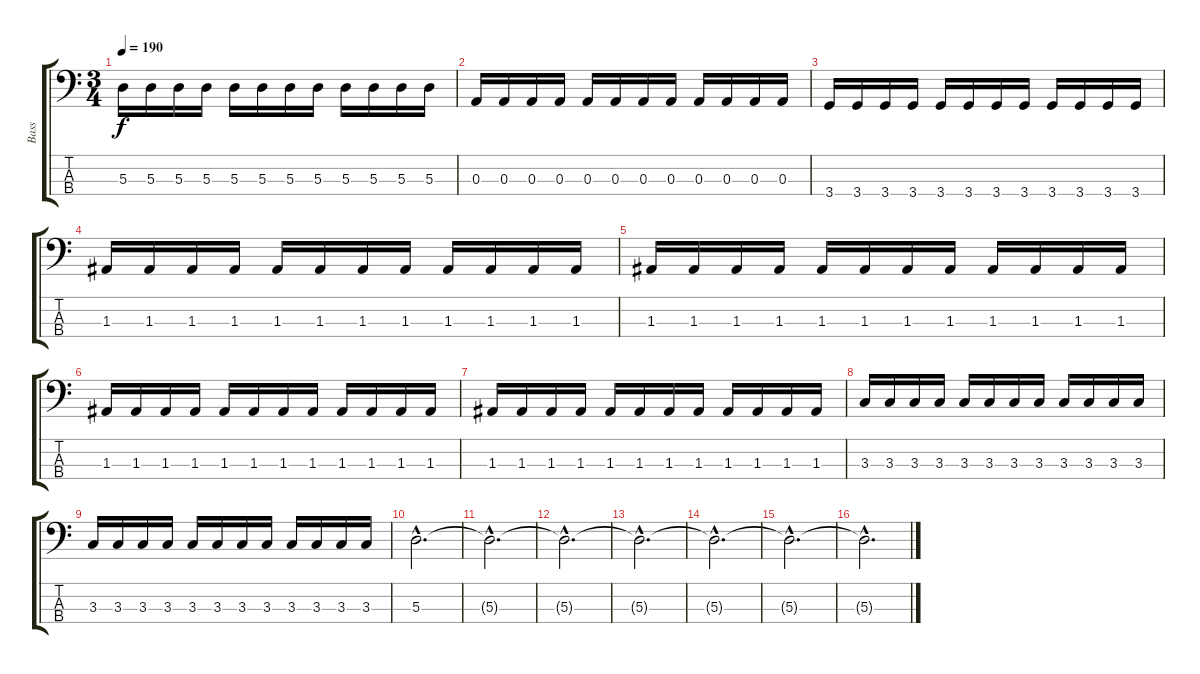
\track ("Bass" "Bass") {instrument electricbasspick}
\staff {score tabs}
\tuning (G2 D2 A1 E1) {hide}
\ts (3 4)
\tempo 190
\clef f4
\ks c
5.3.16{dy f} 5.3.16 5.3.16 5.3.16 5.3.16 5.3.16 5.3.16 5.3.16 5.3.16 5.3.16 5.3.16 5.3.16 |
0.3.16 0.3.16 0.3.16 0.3.16 0.3.16 0.3.16 0.3.16 0.3.16 0.3.16 0.3.16 0.3.16 0.3.16 |
3.4.16 3.4.16 3.4.16 3.4.16 3.4.16 3.4.16 3.4.16 3.4.16 3.4.16 3.4.16 3.4.16 3.4.16 |
1.3.16 1.3.16 1.3.16 1.3.16 1.3.16 1.3.16 1.3.16 1.3.16 1.3.16 1.3.16 1.3.16 1.3.16 |
1.3.16 1.3.16 1.3.16 1.3.16 1.3.16 1.3.16 1.3.16 1.3.16 1.3.16 1.3.16 1.3.16 1.3.16 |
1.3.16 1.3.16 1.3.16 1.3.16 1.3.16 1.3.16 1.3.16 1.3.16 1.3.16 1.3.16 1.3.16 1.3.16 |
1.3.16 1.3.16 1.3.16 1.3.16 1.3.16 1.3.16 1.3.16 1.3.16 1.3.16 1.3.16 1.3.16 1.3.16 |
3.3.16 3.3.16 3.3.16 3.3.16 3.3.16 3.3.16 3.3.16 3.3.16 3.3.16 3.3.16 3.3.16 3.3.16 |
3.3.16 3.3.16 3.3.16 3.3.16 3.3.16 3.3.16 3.3.16 3.3.16 3.3.16 3.3.16 3.3.16 3.3.16 |
5.3{hac}.2{d} |
5.3{hac t}.2{d} |
5.3{hac t}.2{d} |
5.3{hac t}.2{d} |
5.3{hac t}.2{d} |
5.3{hac t}.2{d} |
5.3{hac t}.2{d}
